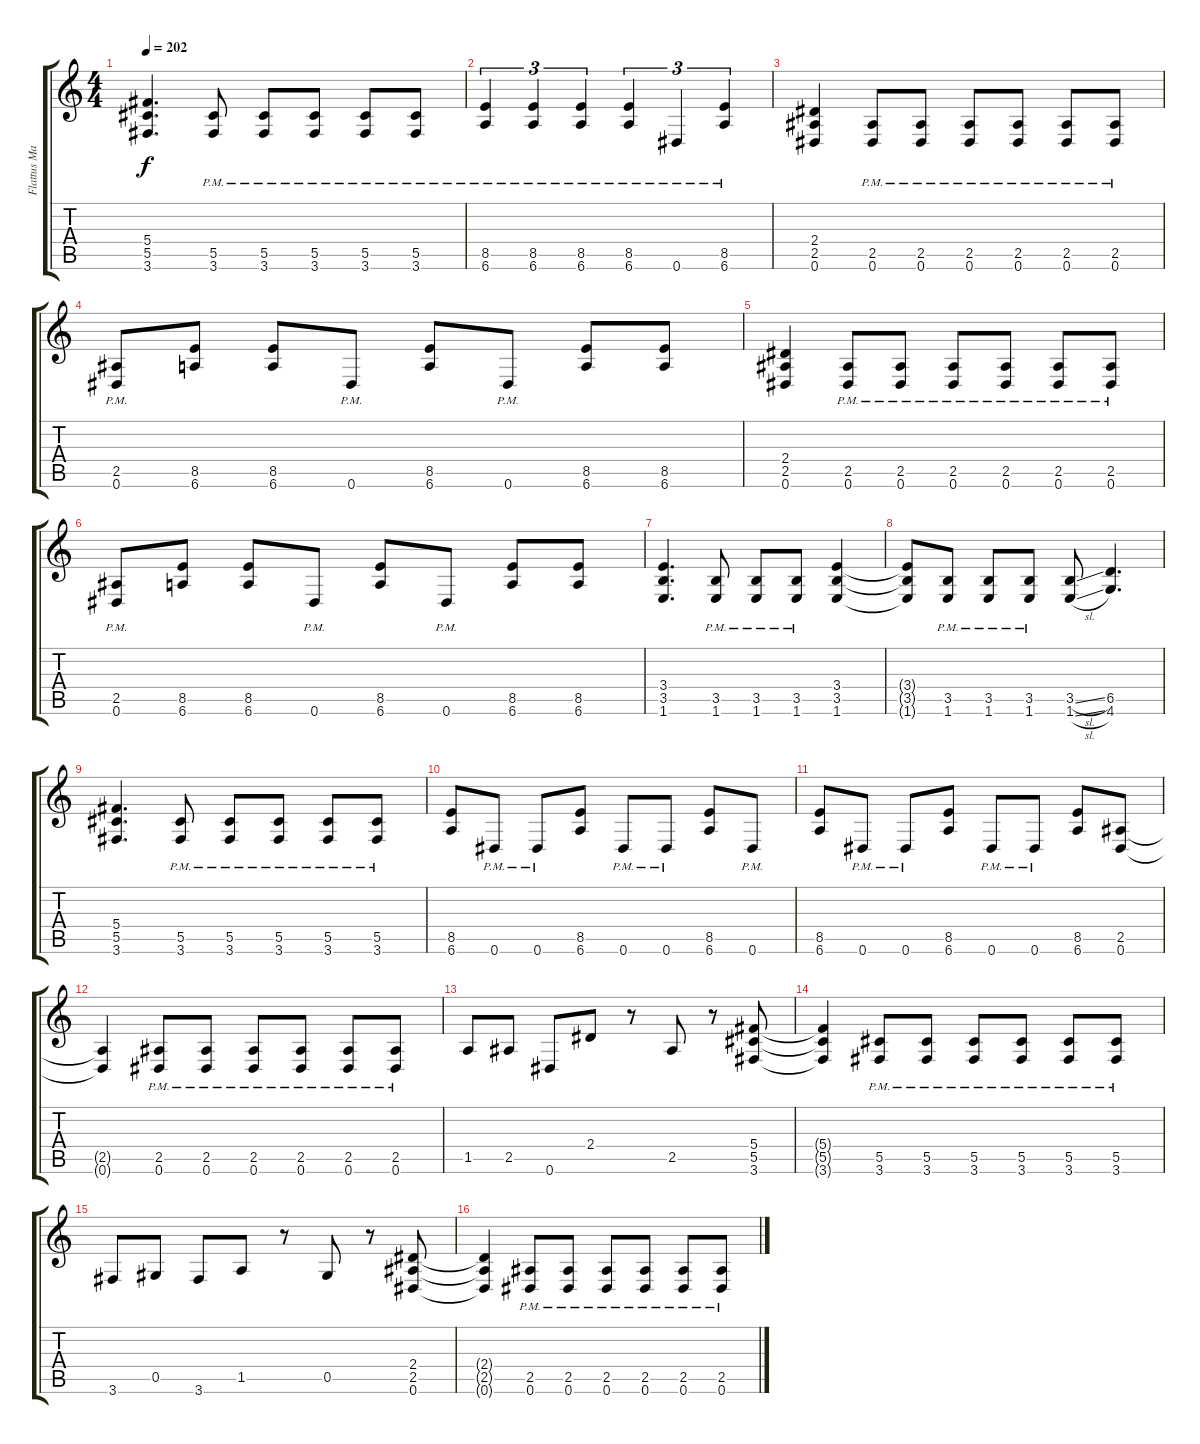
\track ("Flattus Maximus" "Flattus Ma") {instrument distortionguitar}
\staff {score tabs}
\tuning (Eb4 Bb3 Gb3 Db3 Ab2 Eb2) {hide}
\ts (4 4)
\tempo 202
\clef g2
\ks c
(5.4 5.5 3.6).4{d dy f} (5.5{pm} 3.6{pm}).8 (5.5{pm} 3.6{pm}).8 (5.5{pm} 3.6{pm}).8 (5.5{pm} 3.6{pm}).8 (5.5{pm} 3.6{pm}).8 |
(8.5{pm} 6.6{pm}).4{tu (3 2)} (8.5{pm} 6.6{pm}).4{tu (3 2)} (8.5{pm} 6.6{pm}).4{tu (3 2)} (8.5{pm} 6.6{pm}).4{tu (3 2)} 0.6{pm}.4{tu (3 2)} (8.5{pm} 6.6{pm}).4{tu (3 2)} |
(2.4 2.5 0.6).4 (2.5{pm} 0.6{pm}).8 (2.5{pm} 0.6{pm}).8 (2.5{pm} 0.6{pm}).8 (2.5{pm} 0.6{pm}).8 (2.5{pm} 0.6{pm}).8 (2.5{pm} 0.6{pm}).8 |
(2.5{pm} 0.6{pm}).8 (8.5 6.6).8 (8.5 6.6).8 0.6{pm}.8 (8.5 6.6).8 0.6{pm}.8 (8.5 6.6).8 (8.5 6.6).8 |
(2.4 2.5 0.6).4 (2.5{pm} 0.6{pm}).8 (2.5{pm} 0.6{pm}).8 (2.5{pm} 0.6{pm}).8 (2.5{pm} 0.6{pm}).8 (2.5{pm} 0.6{pm}).8 (2.5{pm} 0.6{pm}).8 |
(2.5{pm} 0.6{pm}).8 (8.5 6.6).8 (8.5 6.6).8 0.6{pm}.8 (8.5 6.6).8 0.6{pm}.8 (8.5 6.6).8 (8.5 6.6).8 |
(3.4 3.5 1.6).4{d} (3.5{pm} 1.6{pm}).8 (3.5{pm} 1.6{pm}).8 (3.5{pm} 1.6{pm}).8 (3.4 3.5 1.6).4 |
(3.4{t} 3.5{t} 1.6{t}).8 (3.5{pm} 1.6{pm}).8 (3.5{pm} 1.6{pm}).8 (3.5{pm} 1.6{pm}).8 (3.5{sl} 1.6{sl}).8 (6.5 4.6).4{d} |
(5.4 5.5 3.6).4{d} (5.5{pm} 3.6{pm}).8 (5.5{pm} 3.6{pm}).8 (5.5{pm} 3.6{pm}).8 (5.5{pm} 3.6{pm}).8 (5.5{pm} 3.6{pm}).8 |
(8.5 6.6).8 0.6{pm}.8 0.6{pm}.8 (8.5 6.6).8 0.6{pm}.8 0.6{pm}.8 (8.5 6.6).8 0.6{pm}.8 |
(8.5 6.6).8 0.6{pm}.8 0.6{pm}.8 (8.5 6.6).8 0.6{pm}.8 0.6{pm}.8 (8.5 6.6).8 (2.5 0.6).8 |
(2.5{t} 0.6{t}).4 (2.5{pm} 0.6{pm}).8 (2.5{pm} 0.6{pm}).8 (2.5{pm} 0.6{pm}).8 (2.5{pm} 0.6{pm}).8 (2.5{pm} 0.6{pm}).8 (2.5{pm} 0.6{pm}).8 |
1.5.8 2.5.8 0.6.8 2.4.8 r.8 2.5.8 r.8 (5.4 5.5 3.6).8 |
(5.4{t} 5.5{t} 3.6{t}).4 (5.5{pm} 3.6{pm}).8 (5.5{pm} 3.6{pm}).8 (5.5{pm} 3.6{pm}).8 (5.5{pm} 3.6{pm}).8 (5.5{pm} 3.6{pm}).8 (5.5{pm} 3.6{pm}).8 |
3.6.8 0.5.8 3.6.8 1.5.8 r.8 0.5.8 r.8 (2.4 2.5 0.6).8 |
(2.4{t} 2.5{t} 0.6{t}).4 (2.5{pm} 0.6{pm}).8 (2.5{pm} 0.6{pm}).8 (2.5{pm} 0.6{pm}).8 (2.5{pm} 0.6{pm}).8 (2.5{pm} 0.6{pm}).8 (2.5{pm} 0.6{pm}).8
